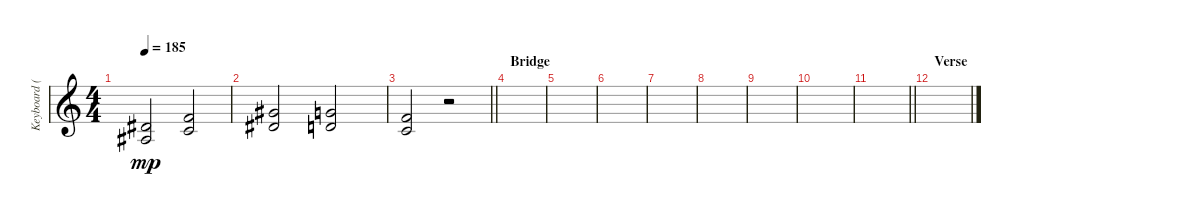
\track ("Keyboard (Michael Money)" "Keyboard (") {instrument synthstrings1}
\staff {score}
\tuning (D4 A3 F3 C3 G2 C2) {hide}
\ts (4 4)
\tempo 185
\clef g2
\ks c
(10.3 10.4).2{dy mp} (12.3 12.4).2 |
(15.3 15.4).2 (14.3 14.4).2 |
\barLineRight lightlight
(12.3 12.4).2 r.2 |
\section ("" "Bridge")
|
|
|
|
|
|
|
\barLineRight lightlight
|
\section ("" "Verse")
